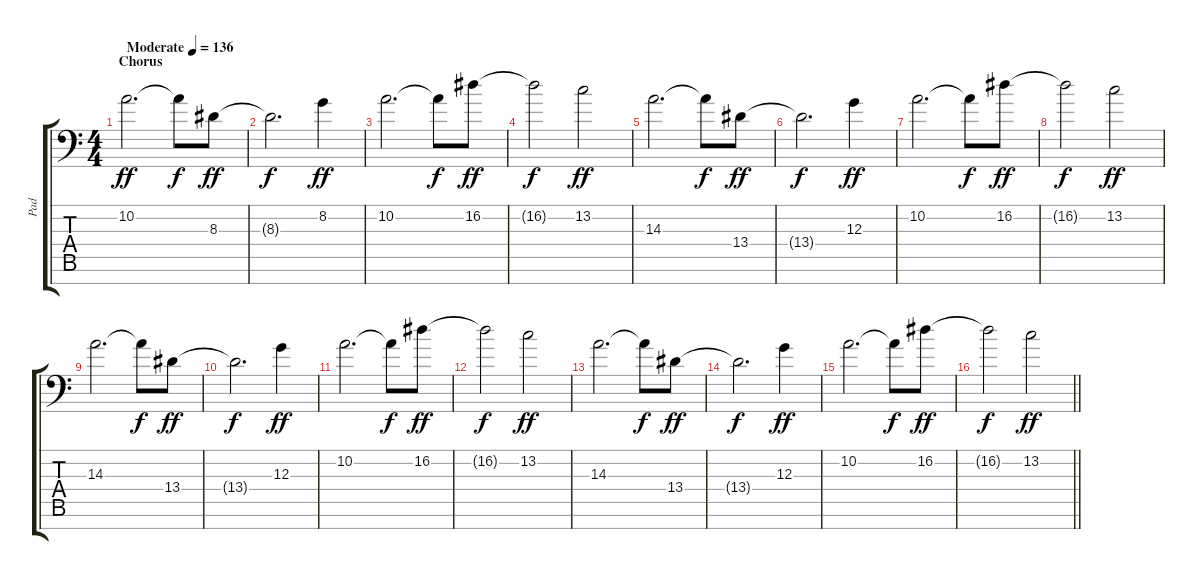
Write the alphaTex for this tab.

\track ("Pad" "Pad") {instrument pad2warm}
\staff {score tabs}
\tuning (C8 B3 G3 D3 A2 E2 A-1) {hide}
\ts (4 4)
\section ("" "Chorus")
\tempo (136 "Moderate")
\clef f4
\ks c
10.2.2{d dy ff instrument pad2warm} 10.2{t}.8{dy f} 8.3.8{dy ff} |
8.3{t}.2{d dy f} 8.2.4{dy ff} |
10.2.2{d} 10.2{t}.8{dy f} 16.2.8{dy ff} |
16.2{t}.2{dy f} 13.2.2{dy ff} |
14.3.2{d} 14.3{t}.8{dy f} 13.4.8{dy ff} |
13.4{t}.2{d dy f} 12.3.4{dy ff} |
10.2.2{d} 10.2{t}.8{dy f} 16.2.8{dy ff} |
16.2{t}.2{dy f} 13.2.2{dy ff} |
14.3.2{d} 14.3{t}.8{dy f} 13.4.8{dy ff} |
13.4{t}.2{d dy f} 12.3.4{dy ff} |
10.2.2{d} 10.2{t}.8{dy f} 16.2.8{dy ff} |
16.2{t}.2{dy f} 13.2.2{dy ff} |
14.3.2{d} 14.3{t}.8{dy f} 13.4.8{dy ff} |
13.4{t}.2{d dy f} 12.3.4{dy ff} |
10.2.2{d} 10.2{t}.8{dy f} 16.2.8{dy ff} |
\barLineRight lightlight
16.2{t}.2{dy f} 13.2.2{dy ff}
